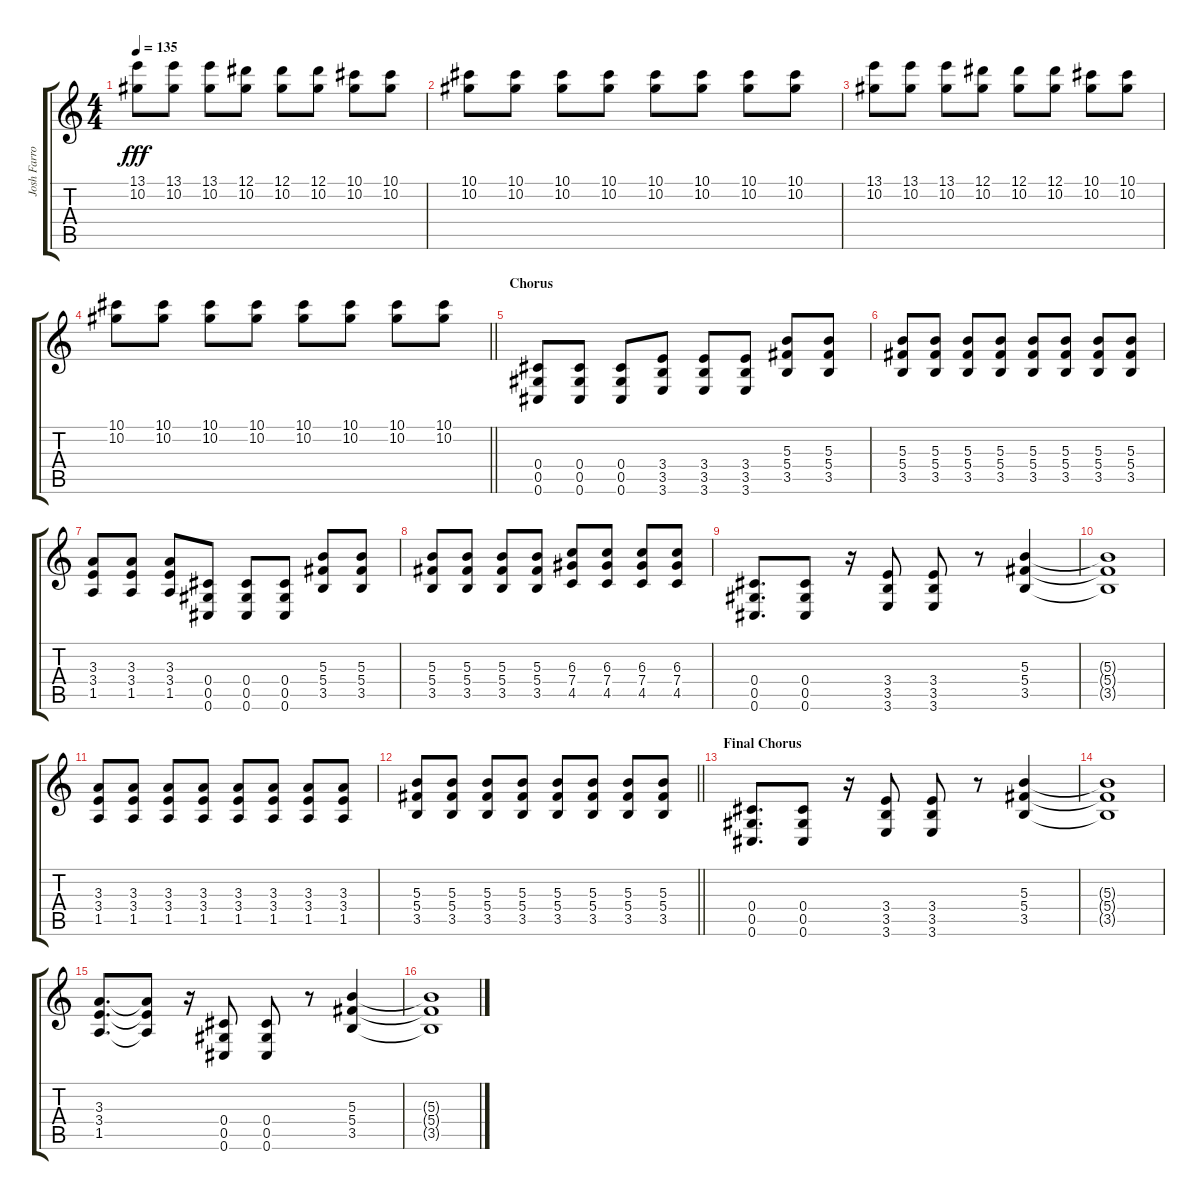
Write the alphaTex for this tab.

\track ("Josh Farro (Lead Guitar)" "Josh Farro") {instrument overdrivenguitar}
\staff {score tabs}
\tuning (Eb4 Bb3 Gb3 Db3 Ab2 Db2) {hide}
\ts (4 4)
\tempo 135
\clef g2
\ks c
(13.1 10.2).8{dy fff} (13.1 10.2).8 (13.1 10.2).8 (12.1 10.2).8 (12.1 10.2).8 (12.1 10.2).8 (10.1 10.2).8 (10.1 10.2).8 |
(10.1 10.2).8 (10.1 10.2).8 (10.1 10.2).8 (10.1 10.2).8 (10.1 10.2).8 (10.1 10.2).8 (10.1 10.2).8 (10.1 10.2).8 |
(13.1 10.2).8 (13.1 10.2).8 (13.1 10.2).8 (12.1 10.2).8 (12.1 10.2).8 (12.1 10.2).8 (10.1 10.2).8 (10.1 10.2).8 |
\barLineRight lightlight
(10.1 10.2).8 (10.1 10.2).8 (10.1 10.2).8 (10.1 10.2).8 (10.1 10.2).8 (10.1 10.2).8 (10.1 10.2).8 (10.1 10.2).8 |
\section ("" "Chorus")
(0.4 0.5 0.6).8 (0.4 0.5 0.6).8 (0.4 0.5 0.6).8 (3.4 3.5 3.6).8 (3.4 3.5 3.6).8 (3.4 3.5 3.6).8 (5.3 5.4 3.5).8 (5.3 5.4 3.5).8 |
(5.3 5.4 3.5).8 (5.3 5.4 3.5).8 (5.3 5.4 3.5).8 (5.3 5.4 3.5).8 (5.3 5.4 3.5).8 (5.3 5.4 3.5).8 (5.3 5.4 3.5).8 (5.3 5.4 3.5).8 |
(3.3 3.4 1.5).8 (3.3 3.4 1.5).8 (3.3 3.4 1.5).8 (0.4 0.5 0.6).8 (0.4 0.5 0.6).8 (0.4 0.5 0.6).8 (5.3 5.4 3.5).8 (5.3 5.4 3.5).8 |
(5.3 5.4 3.5).8 (5.3 5.4 3.5).8 (5.3 5.4 3.5).8 (5.3 5.4 3.5).8 (6.3 7.4 4.5).8 (6.3 7.4 4.5).8 (6.3 7.4 4.5).8 (6.3 7.4 4.5).8 |
(0.4 0.5 0.6).8{d} (0.4 0.5 0.6).8 r.16 (3.4 3.5 3.6).8 (3.4 3.5 3.6).8 r.8 (5.3 5.4 3.5).4 |
(5.3{t} 5.4{t} 3.5{t}).1 |
(3.3 3.4 1.5).8 (3.3 3.4 1.5).8 (3.3 3.4 1.5).8 (3.3 3.4 1.5).8 (3.3 3.4 1.5).8 (3.3 3.4 1.5).8 (3.3 3.4 1.5).8 (3.3 3.4 1.5).8 |
\barLineRight lightlight
(5.3 5.4 3.5).8 (5.3 5.4 3.5).8 (5.3 5.4 3.5).8 (5.3 5.4 3.5).8 (5.3 5.4 3.5).8 (5.3 5.4 3.5).8 (5.3 5.4 3.5).8 (5.3 5.4 3.5).8 |
\section ("" "Final Chorus")
(0.4 0.5 0.6).8{d} (0.4 0.5 0.6).8 r.16 (3.4 3.5 3.6).8 (3.4 3.5 3.6).8 r.8 (5.3 5.4 3.5).4 |
(5.3{t} 5.4{t} 3.5{t}).1 |
(3.3 3.4 1.5).8{d} (3.3{t} 3.4{t} 1.5{t}).8 r.16 (0.4 0.5 0.6).8 (0.4 0.5 0.6).8 r.8 (5.3 5.4 3.5).4 |
(5.3{t} 5.4{t} 3.5{t}).1
